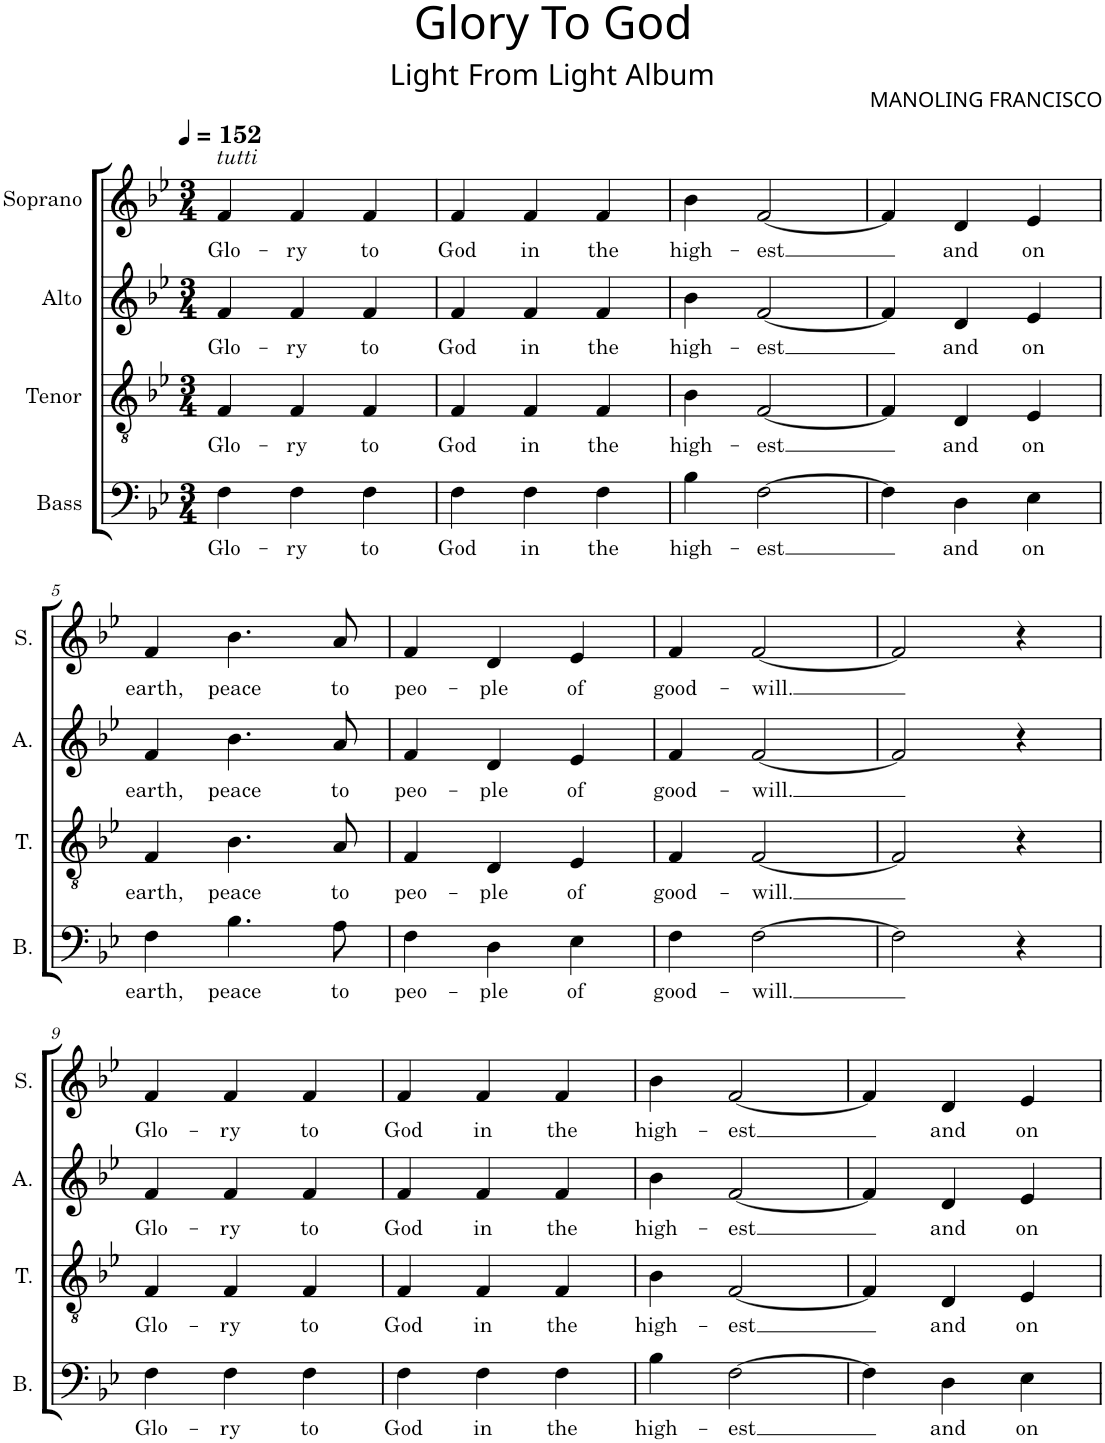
**kern	**text	**kern	**text	**kern	**text	**kern	**text	**kern
*part5	*part5	*part4	*part4	*part3	*part3	*part2	*part2	*part1
*staff5	*staff5	*staff4	*staff4	*staff3	*staff3	*staff2	*staff2	*staff1
*I"Bass	*	*I"Tenor	*	*I"Alto	*	*I"Soprano	*	*I"Voice
*I'B.	*	*I'T.	*	*I'A.	*	*I'S.	*	*I'Vo.
*clefF4	*	*clefGv2	*	*clefG2	*	*clefG2	*	*clefG2
*k[b-e-]	*	*k[b-e-]	*	*k[b-e-]	*	*k[b-e-]	*	*k[b-e-]
*M3/4	*	*M3/4	*	*M3/4	*	*M3/4	*	*M3/4
*MM152	*	*MM152	*	*MM152	*	*MM152	*	*MM152
=1	=1	=1	=1	=1	=1	=1	=1	=1
!	!	!	!	!	!	!LO:TX:a:i:t=tutti	!	!
!	!LO:LY:b	!	!LO:LY:b	!	!LO:LY:b	!	!LO:LY:b	!
4F\	Glo-	4F/	Glo-	4f/	Glo-	4f/	Glo-	2.r
!	!LO:LY:b	!	!LO:LY:b	!	!LO:LY:b	!	!LO:LY:b	!
4F\	-ry	4F/	-ry	4f/	-ry	4f/	-ry	.
!	!LO:LY:b	!	!LO:LY:b	!	!LO:LY:b	!	!LO:LY:b	!
4F\	to	4F/	to	4f/	to	4f/	to	.
=2	=2	=2	=2	=2	=2	=2	=2	=2
!	!LO:LY:b	!	!LO:LY:b	!	!LO:LY:b	!	!LO:LY:b	!
4F\	God	4F/	God	4f/	God	4f/	God	2.r
!	!LO:LY:b	!	!LO:LY:b	!	!LO:LY:b	!	!LO:LY:b	!
4F\	in	4F/	in	4f/	in	4f/	in	.
!	!LO:LY:b	!	!LO:LY:b	!	!LO:LY:b	!	!LO:LY:b	!
4F\	the	4F/	the	4f/	the	4f/	the	.
=3	=3	=3	=3	=3	=3	=3	=3	=3
!	!LO:LY:b	!	!LO:LY:b	!	!LO:LY:b	!	!LO:LY:b	!
4B-\	high-	4B-\	high-	4b-\	high-	4b-\	high-	2.r
!	!LO:LY:b	!	!LO:LY:b	!	!LO:LY:b	!	!LO:LY:b	!
[2F\	-est	[2F/	-est	[2f/	-est	[2f/	-est	.
=4	=4	=4	=4	=4	=4	=4	=4	=4
4F\]	.	4F/]	.	4f/]	.	4f/]	.	2.r
!	!LO:LY:b	!	!LO:LY:b	!	!LO:LY:b	!	!LO:LY:b	!
4D\	and	4D/	and	4d/	and	4d/	and	.
!	!LO:LY:b	!	!LO:LY:b	!	!LO:LY:b	!	!LO:LY:b	!
4E-\	on	4E-/	on	4e-/	on	4e-/	on	.
!!LO:LB:g=z
=5	=5	=5	=5	=5	=5	=5	=5	=5
!	!LO:LY:b	!	!LO:LY:b	!	!LO:LY:b	!	!LO:LY:b	!
4F\	earth,	4F/	earth,	4f/	earth,	4f/	earth,	2.r
!	!LO:LY:b	!	!LO:LY:b	!	!LO:LY:b	!	!LO:LY:b	!
4.B-\	peace	4.B-\	peace	4.b-\	peace	4.b-\	peace	.
!	!LO:LY:b	!	!LO:LY:b	!	!LO:LY:b	!	!LO:LY:b	!
8A\	to	8A/	to	8a/	to	8a/	to	.
=6	=6	=6	=6	=6	=6	=6	=6	=6
!	!LO:LY:b	!	!LO:LY:b	!	!LO:LY:b	!	!LO:LY:b	!
4F\	peo-	4F/	peo-	4f/	peo-	4f/	peo-	2.r
!	!LO:LY:b	!	!LO:LY:b	!	!LO:LY:b	!	!LO:LY:b	!
4D\	-ple	4D/	-ple	4d/	-ple	4d/	-ple	.
!	!LO:LY:b	!	!LO:LY:b	!	!LO:LY:b	!	!LO:LY:b	!
4E-\	of	4E-/	of	4e-/	of	4e-/	of	.
=7	=7	=7	=7	=7	=7	=7	=7	=7
!	!LO:LY:b	!	!LO:LY:b	!	!LO:LY:b	!	!LO:LY:b	!
4F\	good-	4F/	good-	4f/	good-	4f/	good-	2.r
!	!LO:LY:b	!	!LO:LY:b	!	!LO:LY:b	!	!LO:LY:b	!
[2F\	-will.	[2F/	-will.	[2f/	-will.	[2f/	-will.	.
=8	=8	=8	=8	=8	=8	=8	=8	=8
2F\]	.	2F/]	.	2f/]	.	2f/]	.	2.r
4r	.	4r	.	4r	.	4r	.	.
!!LO:LB:g=z
=9	=9	=9	=9	=9	=9	=9	=9	=9
!	!LO:LY:b	!	!LO:LY:b	!	!LO:LY:b	!	!LO:LY:b	!
4F\	Glo-	4F/	Glo-	4f/	Glo-	4f/	Glo-	2.r
!	!LO:LY:b	!	!LO:LY:b	!	!LO:LY:b	!	!LO:LY:b	!
4F\	-ry	4F/	-ry	4f/	-ry	4f/	-ry	.
!	!LO:LY:b	!	!LO:LY:b	!	!LO:LY:b	!	!LO:LY:b	!
4F\	to	4F/	to	4f/	to	4f/	to	.
=10	=10	=10	=10	=10	=10	=10	=10	=10
!	!LO:LY:b	!	!LO:LY:b	!	!LO:LY:b	!	!LO:LY:b	!
4F\	God	4F/	God	4f/	God	4f/	God	2.r
!	!LO:LY:b	!	!LO:LY:b	!	!LO:LY:b	!	!LO:LY:b	!
4F\	in	4F/	in	4f/	in	4f/	in	.
!	!LO:LY:b	!	!LO:LY:b	!	!LO:LY:b	!	!LO:LY:b	!
4F\	the	4F/	the	4f/	the	4f/	the	.
=11	=11	=11	=11	=11	=11	=11	=11	=11
!	!LO:LY:b	!	!LO:LY:b	!	!LO:LY:b	!	!LO:LY:b	!
4B-\	high-	4B-\	high-	4b-\	high-	4b-\	high-	2.r
!	!LO:LY:b	!	!LO:LY:b	!	!LO:LY:b	!	!LO:LY:b	!
[2F\	-est	[2F/	-est	[2f/	-est	[2f/	-est	.
=12	=12	=12	=12	=12	=12	=12	=12	=12
4F\]	.	4F/]	.	4f/]	.	4f/]	.	2.r
!	!LO:LY:b	!	!LO:LY:b	!	!LO:LY:b	!	!LO:LY:b	!
4D\	and	4D/	and	4d/	and	4d/	and	.
!	!LO:LY:b	!	!LO:LY:b	!	!LO:LY:b	!	!LO:LY:b	!
4E-\	on	4E-/	on	4e-/	on	4e-/	on	.
=	=	=	=	=	=	=	=	=
*-	*-	*-	*-	*-	*-	*-	*-	*-
